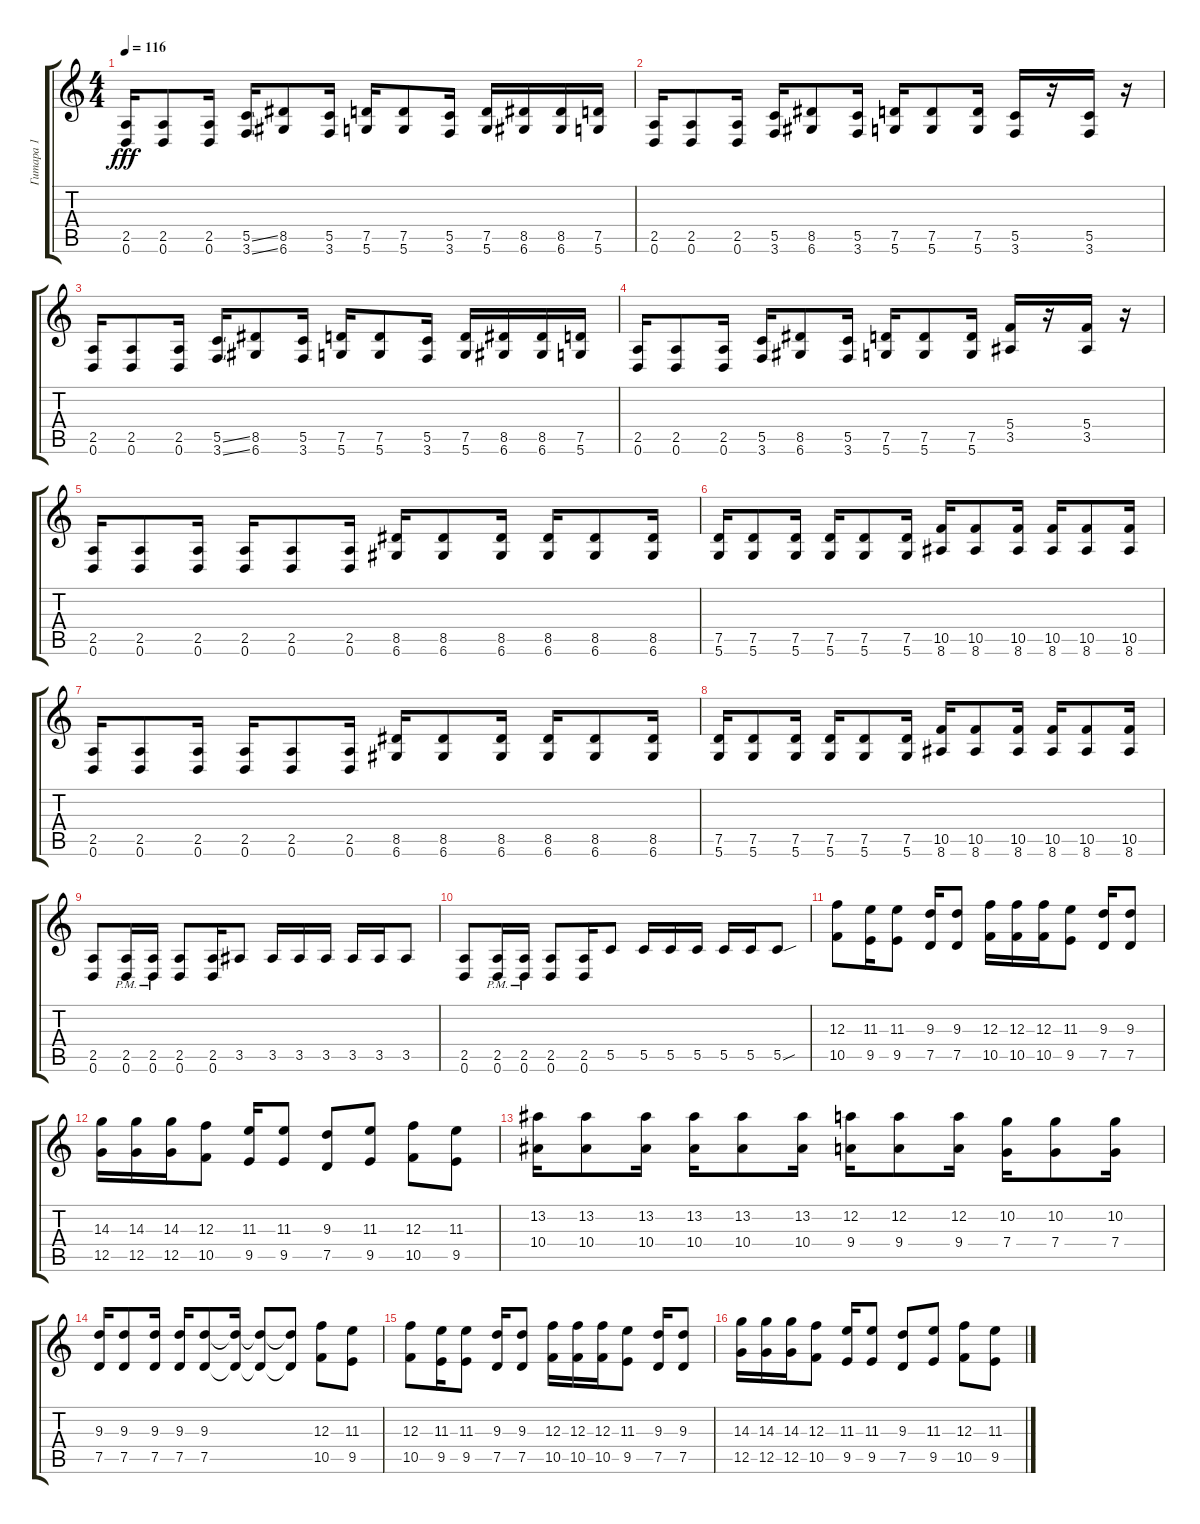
\track ("Гитара 1" "Гитара 1") {instrument distortionguitar}
\staff {score tabs}
\tuning (D4 A3 F3 C3 G2 D2) {hide}
\ts (4 4)
\tempo 116
\clef g2
\ks c
(2.5 0.6).16{dy fff} (2.5 0.6).8 (2.5 0.6).16 (5.5{ss} 3.6{ss}).16 (8.5 6.6).8 (5.5 3.6).16 (7.5 5.6).16 (7.5 5.6).8 (5.5 3.6).16 (7.5 5.6).16 (8.5 6.6).16 (8.5 6.6).16 (7.5 5.6).16 |
(2.5 0.6).16 (2.5 0.6).8 (2.5 0.6).16 (5.5 3.6).16 (8.5 6.6).8 (5.5 3.6).16 (7.5 5.6).16 (7.5 5.6).8 (7.5 5.6).16 (5.5 3.6).16 r.16 (5.5 3.6).16 r.16 |
(2.5 0.6).16 (2.5 0.6).8 (2.5 0.6).16 (5.5{ss} 3.6{ss}).16 (8.5 6.6).8 (5.5 3.6).16 (7.5 5.6).16 (7.5 5.6).8 (5.5 3.6).16 (7.5 5.6).16 (8.5 6.6).16 (8.5 6.6).16 (7.5 5.6).16 |
(2.5 0.6).16 (2.5 0.6).8 (2.5 0.6).16 (5.5 3.6).16 (8.5 6.6).8 (5.5 3.6).16 (7.5 5.6).16 (7.5 5.6).8 (7.5 5.6).16 (5.4 3.5).16 r.16 (5.4 3.5).16 r.16 |
(2.5 0.6).16 (2.5 0.6).8 (2.5 0.6).16 (2.5 0.6).16 (2.5 0.6).8 (2.5 0.6).16 (8.5 6.6).16 (8.5 6.6).8 (8.5 6.6).16 (8.5 6.6).16 (8.5 6.6).8 (8.5 6.6).16 |
(7.5 5.6).16 (7.5 5.6).8 (7.5 5.6).16 (7.5 5.6).16 (7.5 5.6).8 (7.5 5.6).16 (10.5 8.6).16 (10.5 8.6).8 (10.5 8.6).16 (10.5 8.6).16 (10.5 8.6).8 (10.5 8.6).16 |
(2.5 0.6).16 (2.5 0.6).8 (2.5 0.6).16 (2.5 0.6).16 (2.5 0.6).8 (2.5 0.6).16 (8.5 6.6).16 (8.5 6.6).8 (8.5 6.6).16 (8.5 6.6).16 (8.5 6.6).8 (8.5 6.6).16 |
(7.5 5.6).16 (7.5 5.6).8 (7.5 5.6).16 (7.5 5.6).16 (7.5 5.6).8 (7.5 5.6).16 (10.5 8.6).16 (10.5 8.6).8 (10.5 8.6).16 (10.5 8.6).16 (10.5 8.6).8 (10.5 8.6).16 |
(2.5 0.6).8 (2.5{pm} 0.6{pm}).16 (2.5{pm} 0.6{pm}).16 (2.5 0.6).8 (2.5 0.6).16 3.5.8 3.5.16 3.5.16 3.5.16 3.5.16 3.5.16 3.5.8 |
(2.5 0.6).8 (2.5{pm} 0.6{pm}).16 (2.5{pm} 0.6{pm}).16 (2.5 0.6).8 (2.5 0.6).16 5.5.8 5.5.16 5.5.16 5.5.16 5.5.16 5.5.16 5.5{sou}.8 |
(12.3 10.5).8 (11.3 9.5).16 (11.3 9.5).8 (9.3 7.5).16 (9.3 7.5).8 (12.3 10.5).16 (12.3 10.5).16 (12.3 10.5).16 (11.3 9.5).8 (9.3 7.5).16 (9.3 7.5).8 |
(14.3 12.5).16 (14.3 12.5).16 (14.3 12.5).16 (12.3 10.5).8 (11.3 9.5).16 (11.3 9.5).8 (9.3 7.5).8 (11.3 9.5).8 (12.3 10.5).8 (11.3 9.5).8 |
(13.2 10.4).16 (13.2 10.4).8 (13.2 10.4).16 (13.2 10.4).16 (13.2 10.4).8 (13.2 10.4).16 (12.2 9.4).16 (12.2 9.4).8 (12.2 9.4).16 (10.2 7.4).16 (10.2 7.4).8 (10.2 7.4).16 |
(9.3 7.5).16 (9.3 7.5).8 (9.3 7.5).16 (9.3 7.5).16 (9.3 7.5).8 (9.3{t} 7.5{t}).16 (9.3{t} 7.5{t}).8 (9.3{t} 7.5{t}).8 (12.3 10.5).8 (11.3 9.5).8 |
(12.3 10.5).8 (11.3 9.5).16 (11.3 9.5).8 (9.3 7.5).16 (9.3 7.5).8 (12.3 10.5).16 (12.3 10.5).16 (12.3 10.5).16 (11.3 9.5).8 (9.3 7.5).16 (9.3 7.5).8 |
(14.3 12.5).16 (14.3 12.5).16 (14.3 12.5).16 (12.3 10.5).8 (11.3 9.5).16 (11.3 9.5).8 (9.3 7.5).8 (11.3 9.5).8 (12.3 10.5).8 (11.3 9.5).8
